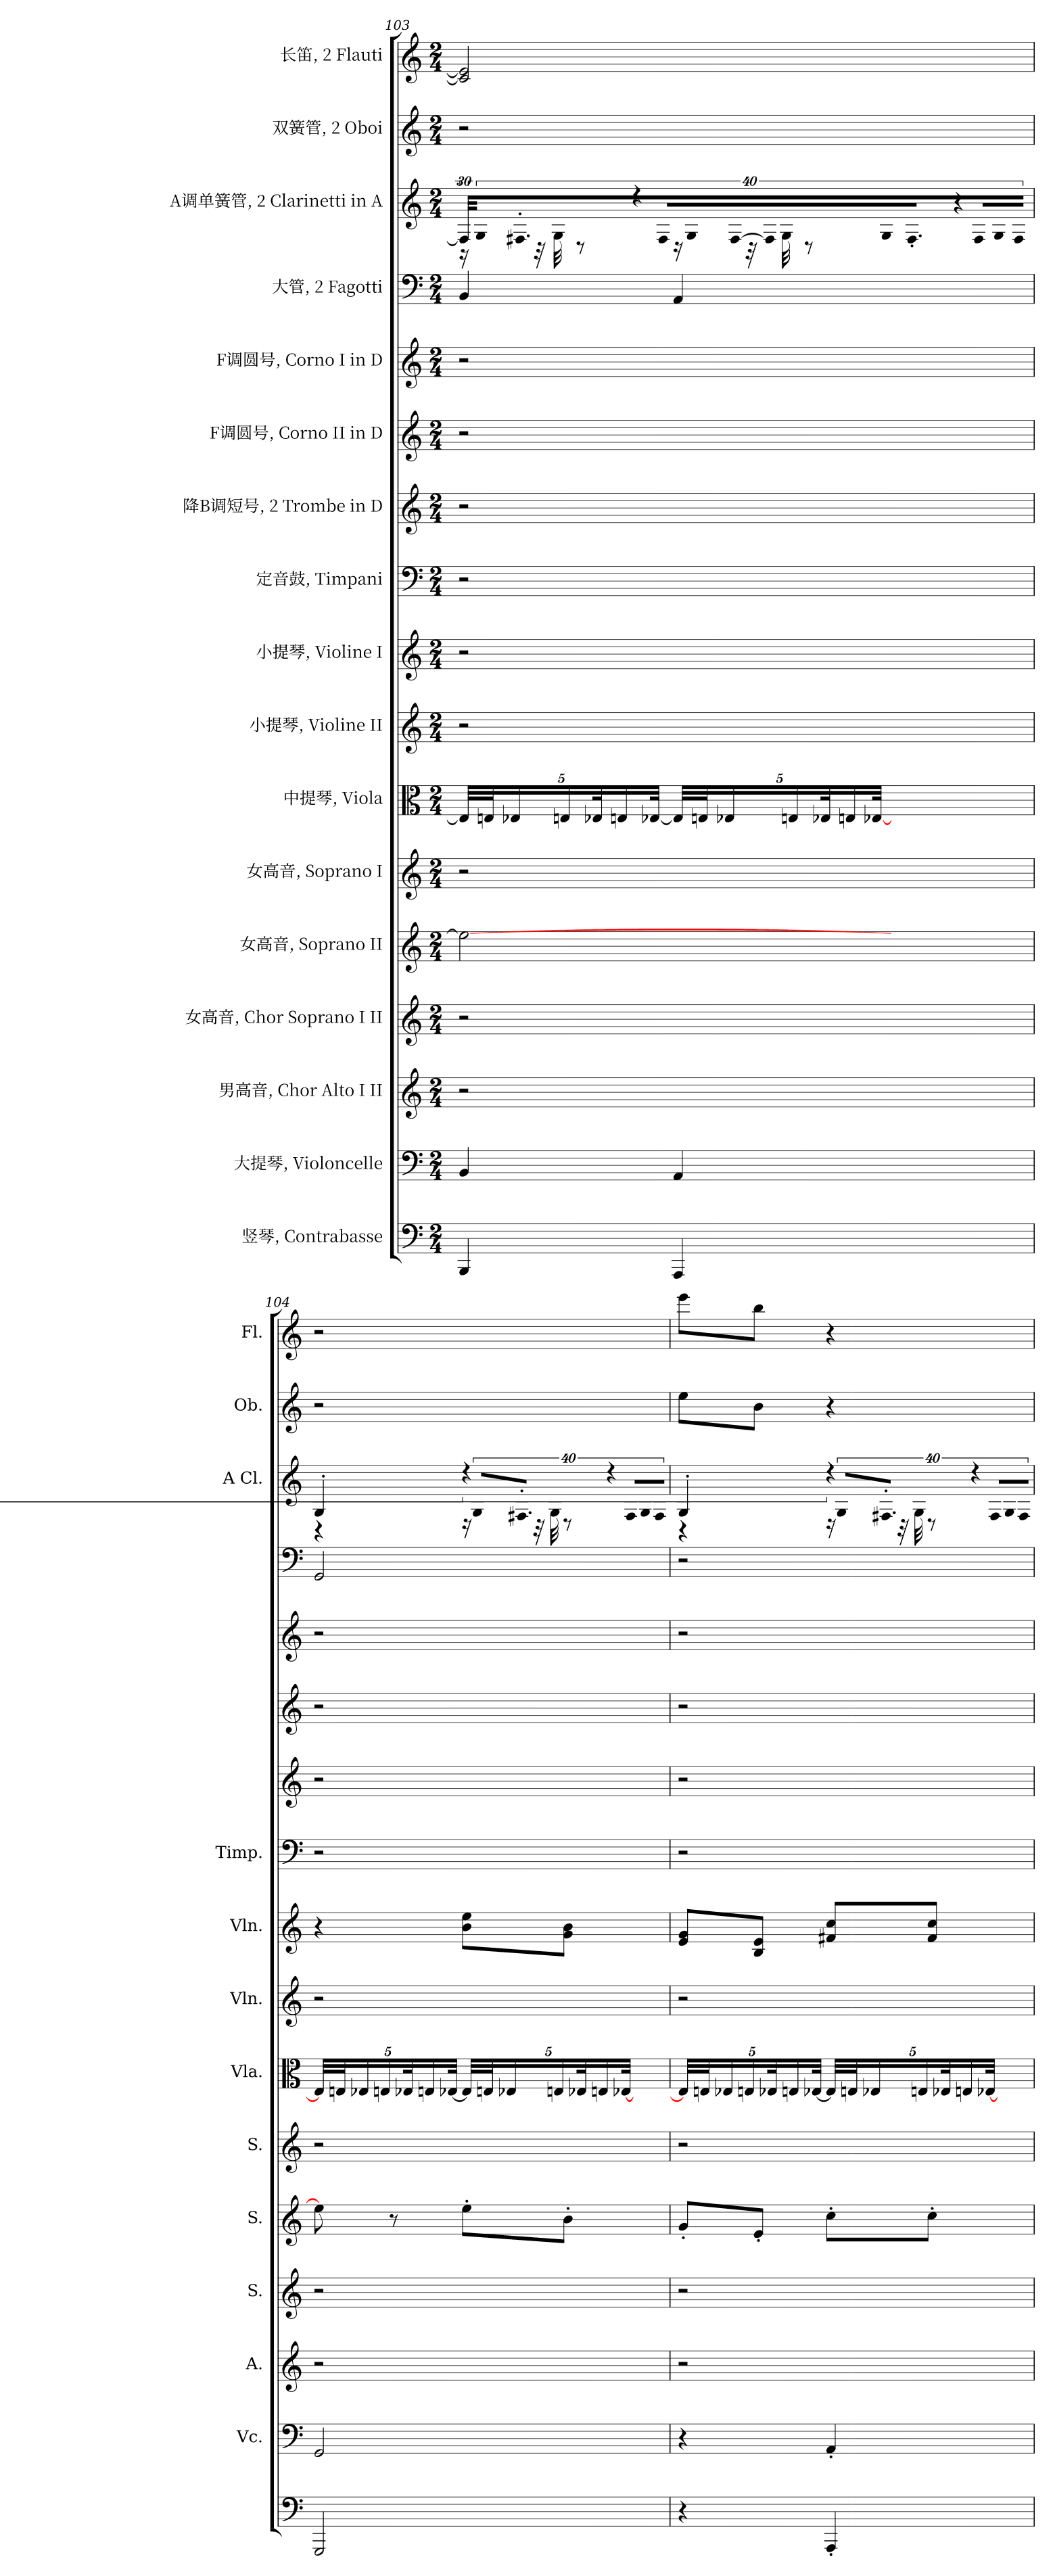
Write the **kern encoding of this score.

**kern	**kern	**kern	**kern	**kern	**kern	**kern	**kern	**kern	**kern	**kern	**kern	**kern	**kern	**kern	**kern	**kern
*part17	*part16	*part15	*part14	*part13	*part12	*part11	*part10	*part9	*part8	*part7	*part6	*part5	*part4	*part3	*part2	*part1
*staff17	*staff16	*staff15	*staff14	*staff13	*staff12	*staff11	*staff10	*staff9	*staff8	*staff7	*staff6	*staff5	*staff4	*staff3	*staff2	*staff1
*I"竖琴, Contrabasse	*I"大提琴, Violoncelle	*I"男高音, Chor Alto I II	*I"女高音, Chor Soprano I II	*I"女高音, Soprano II	*I"女高音, Soprano I	*I"中提琴, Viola	*I"小提琴, Violine II	*I"小提琴, Violine I	*I"定音鼓, Timpani	*I"降B调短号, 2 Trombe in D	*I"F调圆号, Corno II in D	*I"F调圆号, Corno I in D	*I"大管, 2 Fagotti	*I"A调单簧管, 2 Clarinetti in A	*I"双簧管, 2 Oboi	*I"长笛, 2 Flauti
*	*I'Vc.	*I'A.	*I'S.	*I'S.	*I'S.	*I'Vla.	*I'Vln.	*I'Vln.	*I'Timp.	*	*	*	*	*I'A Cl.	*I'Ob.	*I'Fl.
!!LO:PB:g=z
*clefF4	*clefF4	*clefG2	*clefG2	*clefG2	*clefG2	*clefC3	*clefG2	*clefG2	*clefF4	*clefG2	*clefG2	*clefG2	*clefF4	*clefG2	*clefG2	*clefG2
*	*	*	*	*	*	*	*	*	*	*ITrd1c2	*ITrd4c7	*ITrd4c7	*	*ITrd2c3	*	*
*k[]	*k[]	*k[]	*k[]	*k[]	*k[]	*k[]	*k[]	*k[]	*k[]	*k[b-e-]	*k[b-]	*k[b-]	*k[]	*k[f#c#g#]	*k[]	*k[]
*M2/4	*M2/4	*M2/4	*M2/4	*M2/4	*M2/4	*M2/4	*M2/4	*M2/4	*M2/4	*M2/4	*M2/4	*M2/4	*M2/4	*M2/4	*M2/4	*M2/4
*MM85	*MM85	*MM85	*MM85	*MM85	*MM85	*MM85	*MM85	*MM85	*MM85	*MM85	*MM85	*MM85	*MM85	*MM85	*MM85	*MM85
*	*	*	*	*	*	*Xbrackettup	*	*	*	*	*	*	*	*	*	*
=103	=103	=103	=103	=103	=103	=103	=103	=103	=103	=103	=103	=103	=103	=103	=103	=103
!	!	!	!	!	!	!	!	!	!	!	!	!	!	!LO:N:vis=256%9	!	!
*	*	*	*	*	*	*	*	*	*	*	*	*	*	*^	*	*
4BBB/	4BB/	2r	2r	2ee\_	2r	40E-/LLL]	2r	2r	2r	2r	2r	2r	4BB/	960%17D#/KLLL]	16r	2r	2c/] 2e/]
!	!	!	!	!	!	!	!	!	!	!	!	!	!	!LO:N:vis=32	!	!	!
.	.	.	.	.	.	.	.	.	.	.	.	.	.	640%23E/	.	.	.
.	.	.	.	.	.	40En/J	.	.	.	.	.	.	.	.	.	.	.
.	.	.	.	.	.	20E-X/	.	.	.	.	.	.	.	.	.	.	.
!	!	!	!	!	!	!	!	!	!	!	!	!	!	!LO:N:vis=32.	!	!	!
.	.	.	.	.	.	.	.	.	.	.	.	.	.	1920%103D#X'/JJJ	.	.	.
.	.	.	.	.	.	.	.	.	.	.	.	.	.	.	32r	.	.
.	.	.	.	.	.	.	.	.	.	.	.	.	.	.	32E\	.	.
.	.	.	.	.	.	20En/	.	.	.	.	.	.	.	.	.	.	.
!	!	!	!	!	!	!	!	!	!	!	!	!	!	!LO:N:vis=32	!	!	!
.	.	.	.	.	.	.	.	.	.	.	.	.	.	640%23r	.	.	.
.	.	.	.	.	.	.	.	.	.	.	.	.	.	.	8r	.	.
!	!	!	!	!	!	!	!	!	!	!	!	!	!	!LO:N:vis=32	!	!	!
.	.	.	.	.	.	.	.	.	.	.	.	.	.	640%23D#/LLL	.	.	.
.	.	.	.	.	.	40E-X/K	.	.	.	.	.	.	.	.	.	.	.
.	.	.	.	.	.	20En/	.	.	.	.	.	.	.	.	.	.	.
!	!	!	!	!	!	!	!	!	!	!	!	!	!	!LO:N:vis=32	!	!	!
.	.	.	.	.	.	.	.	.	.	.	.	.	.	640%23E/	.	.	.
!	!	!	!	!	!	!	!	!	!	!	!	!	!	!LO:N:vis=32	!	!	!
.	.	.	.	.	.	.	.	.	.	.	.	.	.	[640%23D#/	.	.	.
.	.	.	.	.	.	[40E-X/JJk	.	.	.	.	.	.	.	.	.	.	.
4AAA/	4AA/	.	.	.	.	40E-/LLL]	.	.	.	.	.	.	4AA/	.	16r	.	.
!	!	!	!	!	!	!	!	!	!	!	!	!	!	!LO:N:vis=256%9	!	!	!
.	.	.	.	.	.	.	.	.	.	.	.	.	.	960%17D#/K]	.	.	.
!	!	!	!	!	!	!	!	!	!	!	!	!	!	!LO:N:vis=32	!	!	!
.	.	.	.	.	.	.	.	.	.	.	.	.	.	640%23E/	.	.	.
.	.	.	.	.	.	40En/J	.	.	.	.	.	.	.	.	.	.	.
.	.	.	.	.	.	20E-X/	.	.	.	.	.	.	.	.	.	.	.
!	!	!	!	!	!	!	!	!	!	!	!	!	!	!LO:N:vis=32.	!	!	!
.	.	.	.	.	.	.	.	.	.	.	.	.	.	1920%103D#'/JJJ	.	.	.
.	.	.	.	.	.	.	.	.	.	.	.	.	.	.	32r	.	.
.	.	.	.	.	.	.	.	.	.	.	.	.	.	.	32E\	.	.
.	.	.	.	.	.	20En/	.	.	.	.	.	.	.	.	.	.	.
!	!	!	!	!	!	!	!	!	!	!	!	!	!	!LO:N:vis=32	!	!	!
.	.	.	.	.	.	.	.	.	.	.	.	.	.	640%23r	.	.	.
.	.	.	.	.	.	.	.	.	.	.	.	.	.	.	8r	.	.
!	!	!	!	!	!	!	!	!	!	!	!	!	!	!LO:N:vis=32	!	!	!
.	.	.	.	.	.	.	.	.	.	.	.	.	.	640%23D#/LLL	.	.	.
.	.	.	.	.	.	40E-X/K	.	.	.	.	.	.	.	.	.	.	.
.	.	.	.	.	.	20En/	.	.	.	.	.	.	.	.	.	.	.
!	!	!	!	!	!	!	!	!	!	!	!	!	!	!LO:N:vis=32	!	!	!
.	.	.	.	.	.	.	.	.	.	.	.	.	.	640%23E/	.	.	.
!	!	!	!	!	!	!	!	!	!	!	!	!	!	!LO:N:vis=32	!	!	!
.	.	.	.	.	.	.	.	.	.	.	.	.	.	640%23D#/JJJ	.	.	.
.	.	.	.	.	.	[40E-X/JJk	.	.	.	.	.	.	.	.	.	.	.
480ryy	480ryy	480ryy	480ryy	480ryy	480ryy	480ryy	480ryy	480ryy	480ryy	480ryy	480ryy	480ryy	480ryy	.	480ryy	480ryy	480ryy
!!LO:PB:g=z
=104	=104	=104	=104	=104	=104	=104	=104	=104	=104	=104	=104	=104	=104	=104	=104	=104	=104
*	*	*	*	*	*	*	*	*	*	*	*	*	*	*	*	*	*MM85
2GGG/	2GG/	2r	2r	8ee\]	2r	40E-/LLL]	2r	4r	2r	2r	2r	2r	2GG/	4E'/	4r	2r	2r
.	.	.	.	.	.	40En/J	.	.	.	.	.	.	.	.	.	.	.
.	.	.	.	.	.	20E-X/	.	.	.	.	.	.	.	.	.	.	.
.	.	.	.	.	.	20En/	.	.	.	.	.	.	.	.	.	.	.
.	.	.	.	8r	.	.	.	.	.	.	.	.	.	.	.	.	.
.	.	.	.	.	.	40E-X/K	.	.	.	.	.	.	.	.	.	.	.
.	.	.	.	.	.	20En/	.	.	.	.	.	.	.	.	.	.	.
.	.	.	.	.	.	[40E-X/JJk	.	.	.	.	.	.	.	.	.	.	.
!	!	!	!	!	!	!	!	!	!	!	!	!	!	!LO:N:vis=64	!	!	!
.	.	.	.	8ee'\L	.	40E-/LLL]	.	8b\ 8ee\L	.	.	.	.	.	960%17r	16r	.	.
!	!	!	!	!	!	!	!	!	!	!	!	!	!	!LO:N:vis=32	!	!	!
.	.	.	.	.	.	.	.	.	.	.	.	.	.	640%23E/LLL	.	.	.
.	.	.	.	.	.	40En/J	.	.	.	.	.	.	.	.	.	.	.
.	.	.	.	.	.	20E-X/	.	.	.	.	.	.	.	.	.	.	.
!	!	!	!	!	!	!	!	!	!	!	!	!	!	!LO:N:vis=32.	!	!	!
.	.	.	.	.	.	.	.	.	.	.	.	.	.	1920%103D#X'/JJJ	.	.	.
.	.	.	.	.	.	.	.	.	.	.	.	.	.	.	32r	.	.
.	.	.	.	.	.	.	.	.	.	.	.	.	.	.	32E\	.	.
.	.	.	.	.	.	20En/	.	.	.	.	.	.	.	.	.	.	.
!	!	!	!	!	!	!	!	!	!	!	!	!	!	!LO:N:vis=32	!	!	!
.	.	.	.	.	.	.	.	.	.	.	.	.	.	640%23r	.	.	.
.	.	.	.	8b'\J	.	.	.	8g\ 8b\J	.	.	.	.	.	.	8r	.	.
!	!	!	!	!	!	!	!	!	!	!	!	!	!	!LO:N:vis=32	!	!	!
.	.	.	.	.	.	.	.	.	.	.	.	.	.	640%23D#/LLL	.	.	.
.	.	.	.	.	.	40E-X/K	.	.	.	.	.	.	.	.	.	.	.
.	.	.	.	.	.	20En/	.	.	.	.	.	.	.	.	.	.	.
!	!	!	!	!	!	!	!	!	!	!	!	!	!	!LO:N:vis=32	!	!	!
.	.	.	.	.	.	.	.	.	.	.	.	.	.	640%23E/	.	.	.
!	!	!	!	!	!	!	!	!	!	!	!	!	!	!LO:N:vis=32	!	!	!
.	.	.	.	.	.	.	.	.	.	.	.	.	.	640%23D#/JJJ	.	.	.
.	.	.	.	.	.	[40E-X/JJk	.	.	.	.	.	.	.	.	.	.	.
960ryy	960ryy	960ryy	960ryy	960ryy	960ryy	960ryy	960ryy	960ryy	960ryy	960ryy	960ryy	960ryy	960ryy	.	960ryy	960ryy	960ryy
!!LO:PB:g=z
=105	=105	=105	=105	=105	=105	=105	=105	=105	=105	=105	=105	=105	=105	=105	=105	=105	=105
*	*	*	*	*	*	*	*	*	*	*	*	*	*	*	*	*	*MM85
4r	4r	2r	2r	8g'/L	2r	40E-/LLL]	2r	8e/ 8g/L	2r	2r	2r	2r	2r	4E'/	4r	8ee\L	8eee\L
.	.	.	.	.	.	40En/J	.	.	.	.	.	.	.	.	.	.	.
.	.	.	.	.	.	20E-X/	.	.	.	.	.	.	.	.	.	.	.
.	.	.	.	.	.	20En/	.	.	.	.	.	.	.	.	.	.	.
.	.	.	.	8e'/J	.	.	.	8B/ 8e/J	.	.	.	.	.	.	.	8b\J	8bb\J
.	.	.	.	.	.	40E-X/K	.	.	.	.	.	.	.	.	.	.	.
.	.	.	.	.	.	20En/	.	.	.	.	.	.	.	.	.	.	.
.	.	.	.	.	.	[40E-X/JJk	.	.	.	.	.	.	.	.	.	.	.
*	*	*	*	*	*	*	*	*	*	*	*	*	*	*	*	*	*MM90
!	!	!	!	!	!	!	!	!	!	!	!	!	!	!LO:N:vis=64	!	!	!
4AAA'/	4AA'/	.	.	8cc'\L	.	40E-/LLL]	.	8f#X/ 8cc/L	.	.	.	.	.	960%17r	16r	4r	4r
!	!	!	!	!	!	!	!	!	!	!	!	!	!	!LO:N:vis=32	!	!	!
.	.	.	.	.	.	.	.	.	.	.	.	.	.	640%23E/LLL	.	.	.
.	.	.	.	.	.	40En/J	.	.	.	.	.	.	.	.	.	.	.
.	.	.	.	.	.	20E-X/	.	.	.	.	.	.	.	.	.	.	.
!	!	!	!	!	!	!	!	!	!	!	!	!	!	!LO:N:vis=32.	!	!	!
.	.	.	.	.	.	.	.	.	.	.	.	.	.	1920%103D#X'/JJJ	.	.	.
.	.	.	.	.	.	.	.	.	.	.	.	.	.	.	32r	.	.
.	.	.	.	.	.	.	.	.	.	.	.	.	.	.	32E\	.	.
.	.	.	.	.	.	20En/	.	.	.	.	.	.	.	.	.	.	.
!	!	!	!	!	!	!	!	!	!	!	!	!	!	!LO:N:vis=32	!	!	!
.	.	.	.	.	.	.	.	.	.	.	.	.	.	640%23r	.	.	.
.	.	.	.	8cc'\J	.	.	.	8f#/ 8cc/J	.	.	.	.	.	.	8r	.	.
!	!	!	!	!	!	!	!	!	!	!	!	!	!	!LO:N:vis=32	!	!	!
.	.	.	.	.	.	.	.	.	.	.	.	.	.	640%23D#/LLL	.	.	.
.	.	.	.	.	.	40E-X/K	.	.	.	.	.	.	.	.	.	.	.
.	.	.	.	.	.	20En/	.	.	.	.	.	.	.	.	.	.	.
!	!	!	!	!	!	!	!	!	!	!	!	!	!	!LO:N:vis=32	!	!	!
.	.	.	.	.	.	.	.	.	.	.	.	.	.	640%23E/	.	.	.
!	!	!	!	!	!	!	!	!	!	!	!	!	!	!LO:N:vis=32	!	!	!
.	.	.	.	.	.	.	.	.	.	.	.	.	.	640%23D#/JJJ	.	.	.
.	.	.	.	.	.	[40E-X/JJk	.	.	.	.	.	.	.	.	.	.	.
960ryy	960ryy	960ryy	960ryy	960ryy	960ryy	960ryy	960ryy	960ryy	960ryy	960ryy	960ryy	960ryy	960ryy	.	960ryy	960ryy	960ryy
*	*	*	*	*	*	*	*	*	*	*	*	*	*	*v	*v	*	*
=	=	=	=	=	=	=	=	=	=	=	=	=	=	=	=	=
*-	*-	*-	*-	*-	*-	*-	*-	*-	*-	*-	*-	*-	*-	*-	*-	*-
